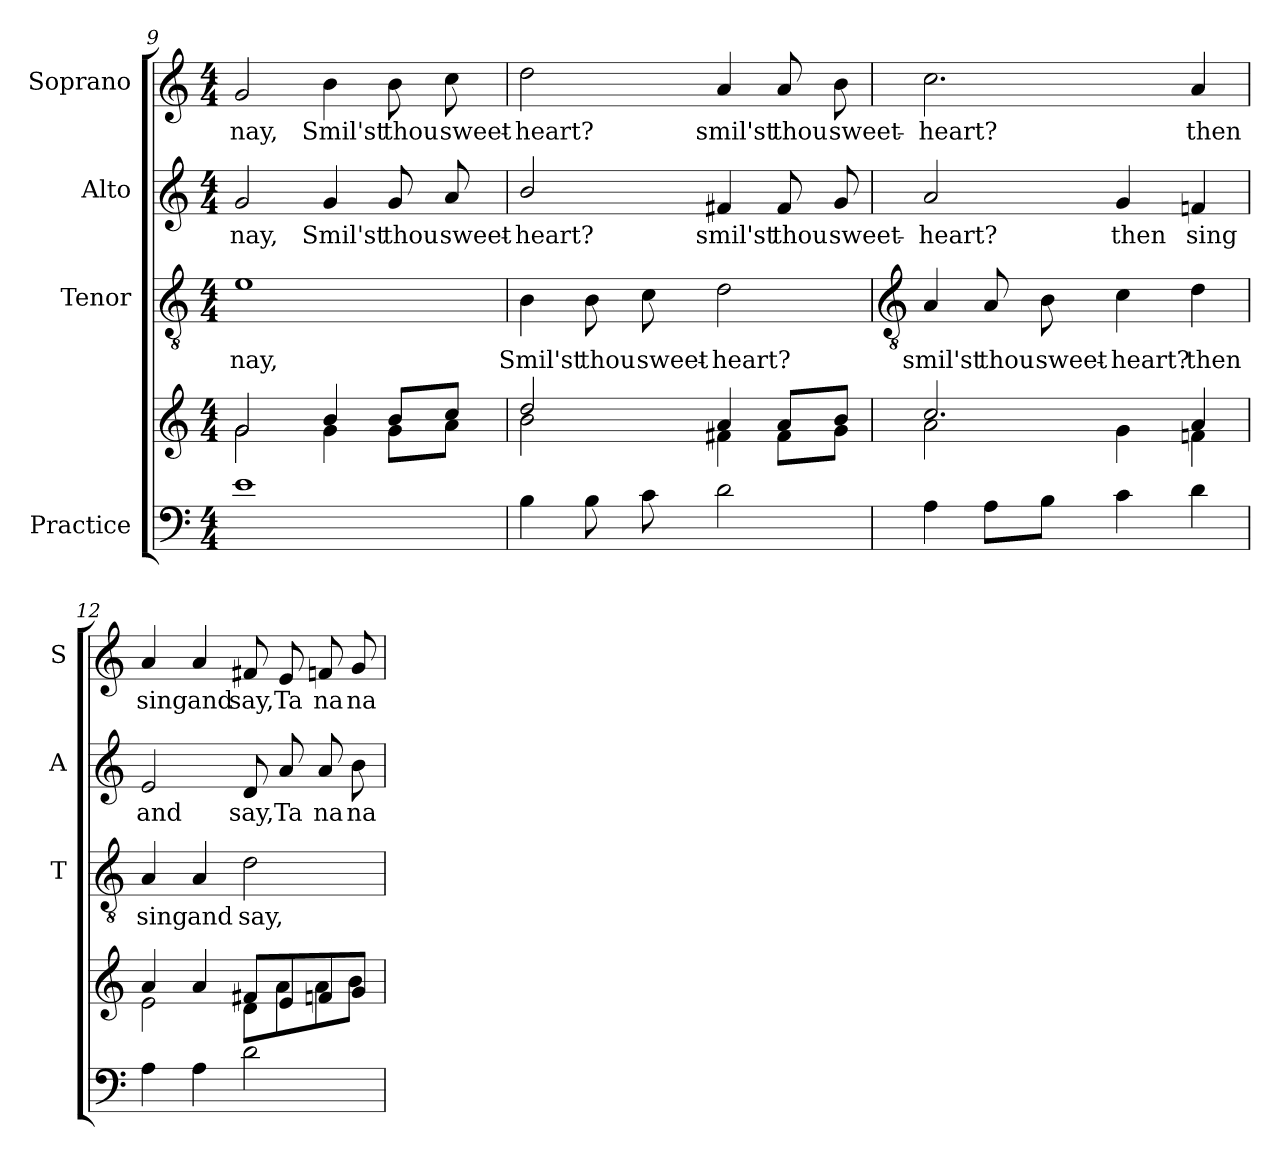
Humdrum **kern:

**kern	**kern	**kern	**text	**kern	**text	**kern	**text
*part4	*part4	*part3	*part3	*part2	*part2	*part1	*part1
*staff5	*staff4	*staff3	*staff3	*staff2	*staff2	*staff1	*staff1
*I"Practice	*	*I"Tenor	*	*I"Alto	*	*I"Soprano	*
*	*	*I'T	*	*I'A	*	*I'S	*
*clefF4	*clefG2	*clefGv2	*	*clefG2	*	*clefG2	*
*k[]	*k[]	*k[]	*	*k[]	*	*k[]	*
*C:	*C:	*C:	*	*C:	*	*C:	*
*M4/4	*M4/4	*M4/4	*	*M4/4	*	*M4/4	*
=9	=9	=9	=9	=9	=9	=9	=9
*	*^	*	*	*	*	*	*
!	!	!	!	!LO:LY:b	!	!LO:LY:b	!	!LO:LY:b
1e	2g	2g	1e	nay,	2g	nay,	2g	nay,
!	!	!	!	!	!	!LO:LY:b	!	!LO:LY:b
.	4b/	4g	.	.	4g	Smil'st	4b	Smil'st
!	!	!	!	!	!	!LO:LY:b	!	!LO:LY:b
.	8b/L	8gL	.	.	8g	thou	8b	thou
!	!	!	!	!	!	!LO:LY:b	!	!LO:LY:b
.	8cc/J	8aJ	.	.	8a	sweet-	8cc	sweet-
=10	=10	=10	=10	=10	=10	=10	=10	=10
!	!	!	!	!LO:LY:b	!	!LO:LY:b	!	!LO:LY:b
4B	2dd	2b	4B	Smil'st	2b/	-heart?	2dd	-heart?
!	!	!	!	!LO:LY:b	!	!	!	!
8BL	.	.	8B	thou	.	.	.	.
!	!	!	!	!LO:LY:b	!	!	!	!
8c	.	.	8c	sweet-	.	.	.	.
!	!	!	!	!LO:LY:b	!	!LO:LY:b	!	!LO:LY:b
2d	4a	4f#X	2d	-heart?	4f#X	smil'st	4a	smil'st
!	!	!	!	!	!	!LO:LY:b	!	!LO:LY:b
.	8aL	8f#L	.	.	8f#	thou	8a	thou
!	!	!	!	!	!	!LO:LY:b	!	!LO:LY:b
.	8bJ	8gJ	.	.	8g	sweet-	8b	sweet-
!!LO:LB:g=z
=11	=11	=11	=11	=11	=11	=11	=11	=11
*	*	*	*clefGv2	*	*	*	*	*
!	!	!	!	!LO:LY:b	!	!LO:LY:b	!	!LO:LY:b
4A	2.cc/	2a\	4A	smil'st	2a	-heart?	2.cc	-heart?
!	!	!	!	!LO:LY:b	!	!	!	!
8AL	.	.	8A	thou	.	.	.	.
!	!	!	!	!LO:LY:b	!	!	!	!
8BJ	.	.	8B	sweet-	.	.	.	.
!	!	!	!	!LO:LY:b	!	!LO:LY:b	!	!
4c	.	4g\	4c	-heart?	4g	then	.	.
!	!	!	!	!LO:LY:b	!	!LO:LY:b	!	!LO:LY:b
4d	4a	4fn	4d	then	4fn	sing	4a	then
=12	=12	=12	=12	=12	=12	=12	=12	=12
!	!	!	!	!LO:LY:b	!	!LO:LY:b	!	!LO:LY:b
4A	4a	2e\	4A	sing	2e	and	4a	sing
!	!	!	!	!LO:LY:b	!	!	!	!LO:LY:b
4A	4a	.	4A	and	.	.	4a	and
!	!	!	!	!LO:LY:b	!	!LO:LY:b	!	!LO:LY:b
2d	8f#XL	8dL	2d	say,	8d	say,	8f#X	say,
!	!	!	!	!	!	!LO:LY:b	!	!LO:LY:b
.	8e	8a	.	.	8a	Ta	8e	Ta
!	!	!	!	!	!	!LO:LY:b	!	!LO:LY:b
.	8fn	8a	.	.	8a	na	8fn	na
!	!	!	!	!	!	!LO:LY:b	!	!LO:LY:b
.	8gJ	8bJ	.	.	8b	na	8g	na
*	*v	*v	*	*	*	*	*	*
=	=	=	=	=	=	=	=
*-	*-	*-	*-	*-	*-	*-	*-
